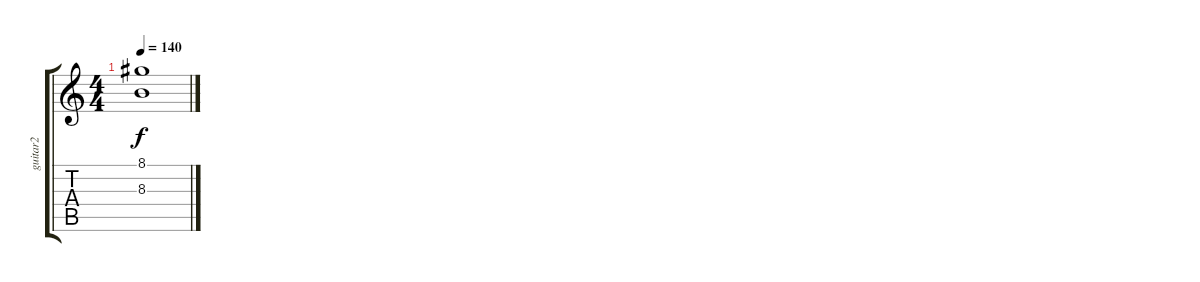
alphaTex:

\track ("guitar2" "guitar2") {instrument distortionguitar}
\staff {score tabs}
\tuning (C4 G3 Eb3 Bb2 F2 C2) {hide}
\ts (4 4)
\tempo 140
\clef g2
\ks c
(8.1 8.3).1{dy f}
